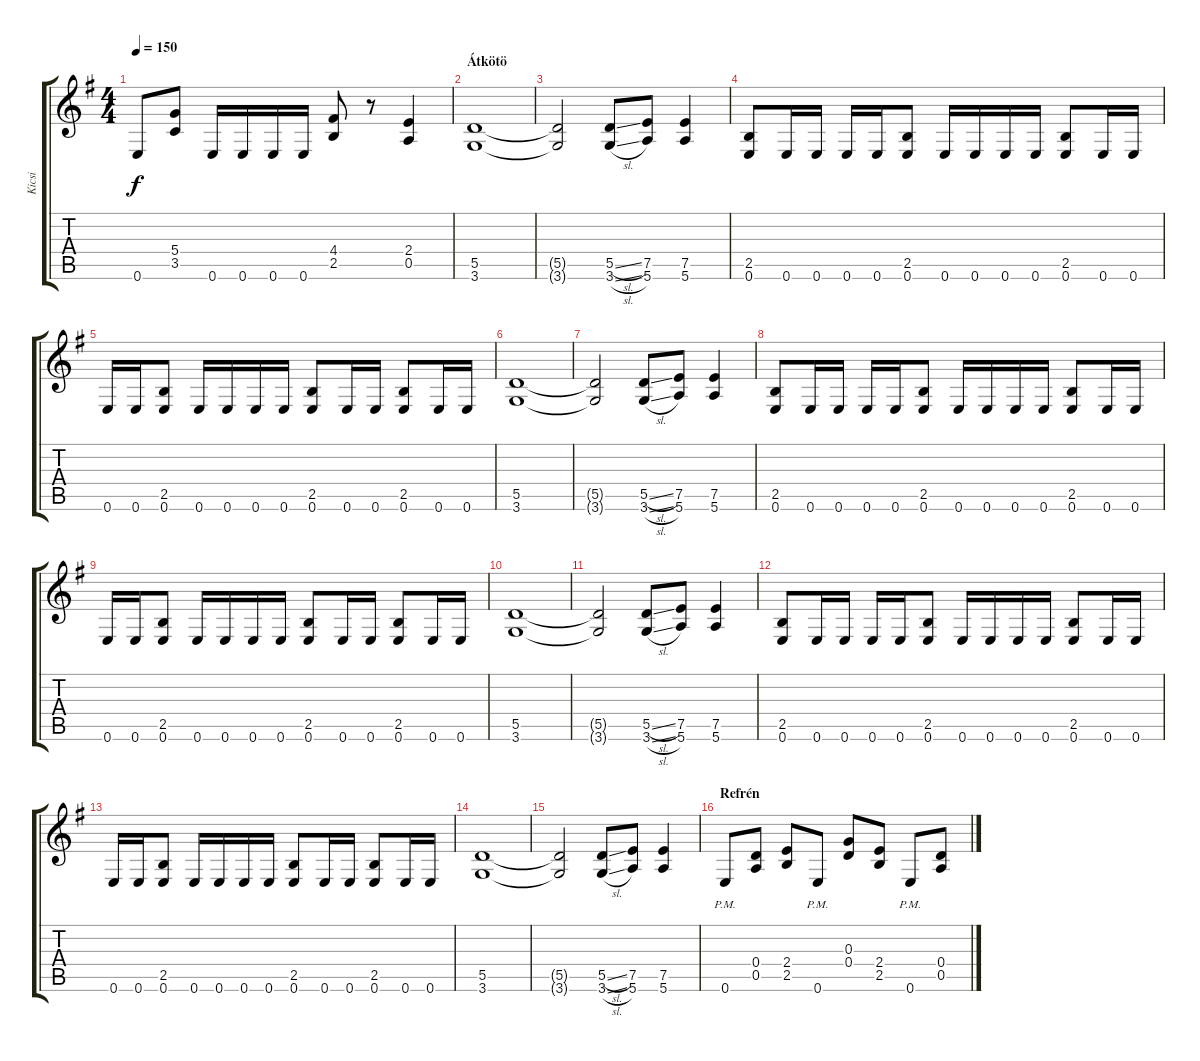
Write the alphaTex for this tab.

\track ("Kicsi" "Kicsi") {instrument distortionguitar}
\staff {score tabs}
\tuning (E4 B3 G3 D3 A2 E2) {hide}
\ts (4 4)
\tempo 150
\clef g2
\ks eminor
0.6.8{dy f} (5.4 3.5).8 0.6.16 0.6.16 0.6.16 0.6.16 (4.4 2.5).8 r.8 (2.4 0.5).4 |
\section ("" "Átkötö")
(5.5 3.6).1 |
(5.5{t} 3.6{t}).2 (5.5{sl} 3.6{sl}).8 (7.5 5.6).8 (7.5 5.6).4 |
(2.5 0.6).8 0.6.16 0.6.16 0.6.16 0.6.16 (2.5 0.6).8 0.6.16 0.6.16 0.6.16 0.6.16 (2.5 0.6).8 0.6.16 0.6.16 |
0.6.16 0.6.16 (2.5 0.6).8 0.6.16 0.6.16 0.6.16 0.6.16 (2.5 0.6).8 0.6.16 0.6.16 (2.5 0.6).8 0.6.16 0.6.16 |
(5.5 3.6).1 |
(5.5{t} 3.6{t}).2 (5.5{sl} 3.6{sl}).8 (7.5 5.6).8 (7.5 5.6).4 |
(2.5 0.6).8 0.6.16 0.6.16 0.6.16 0.6.16 (2.5 0.6).8 0.6.16 0.6.16 0.6.16 0.6.16 (2.5 0.6).8 0.6.16 0.6.16 |
0.6.16 0.6.16 (2.5 0.6).8 0.6.16 0.6.16 0.6.16 0.6.16 (2.5 0.6).8 0.6.16 0.6.16 (2.5 0.6).8 0.6.16 0.6.16 |
(5.5 3.6).1 |
(5.5{t} 3.6{t}).2 (5.5{sl} 3.6{sl}).8 (7.5 5.6).8 (7.5 5.6).4 |
(2.5 0.6).8 0.6.16 0.6.16 0.6.16 0.6.16 (2.5 0.6).8 0.6.16 0.6.16 0.6.16 0.6.16 (2.5 0.6).8 0.6.16 0.6.16 |
0.6.16 0.6.16 (2.5 0.6).8 0.6.16 0.6.16 0.6.16 0.6.16 (2.5 0.6).8 0.6.16 0.6.16 (2.5 0.6).8 0.6.16 0.6.16 |
(5.5 3.6).1 |
(5.5{t} 3.6{t}).2 (5.5{sl} 3.6{sl}).8 (7.5 5.6).8 (7.5 5.6).4 |
\section ("" "Refrén")
0.6{pm}.8 (0.4 0.5).8 (2.4 2.5).8 0.6{pm}.8 (0.3 0.4).8 (2.4 2.5).8 0.6{pm}.8 (0.4 0.5).8
